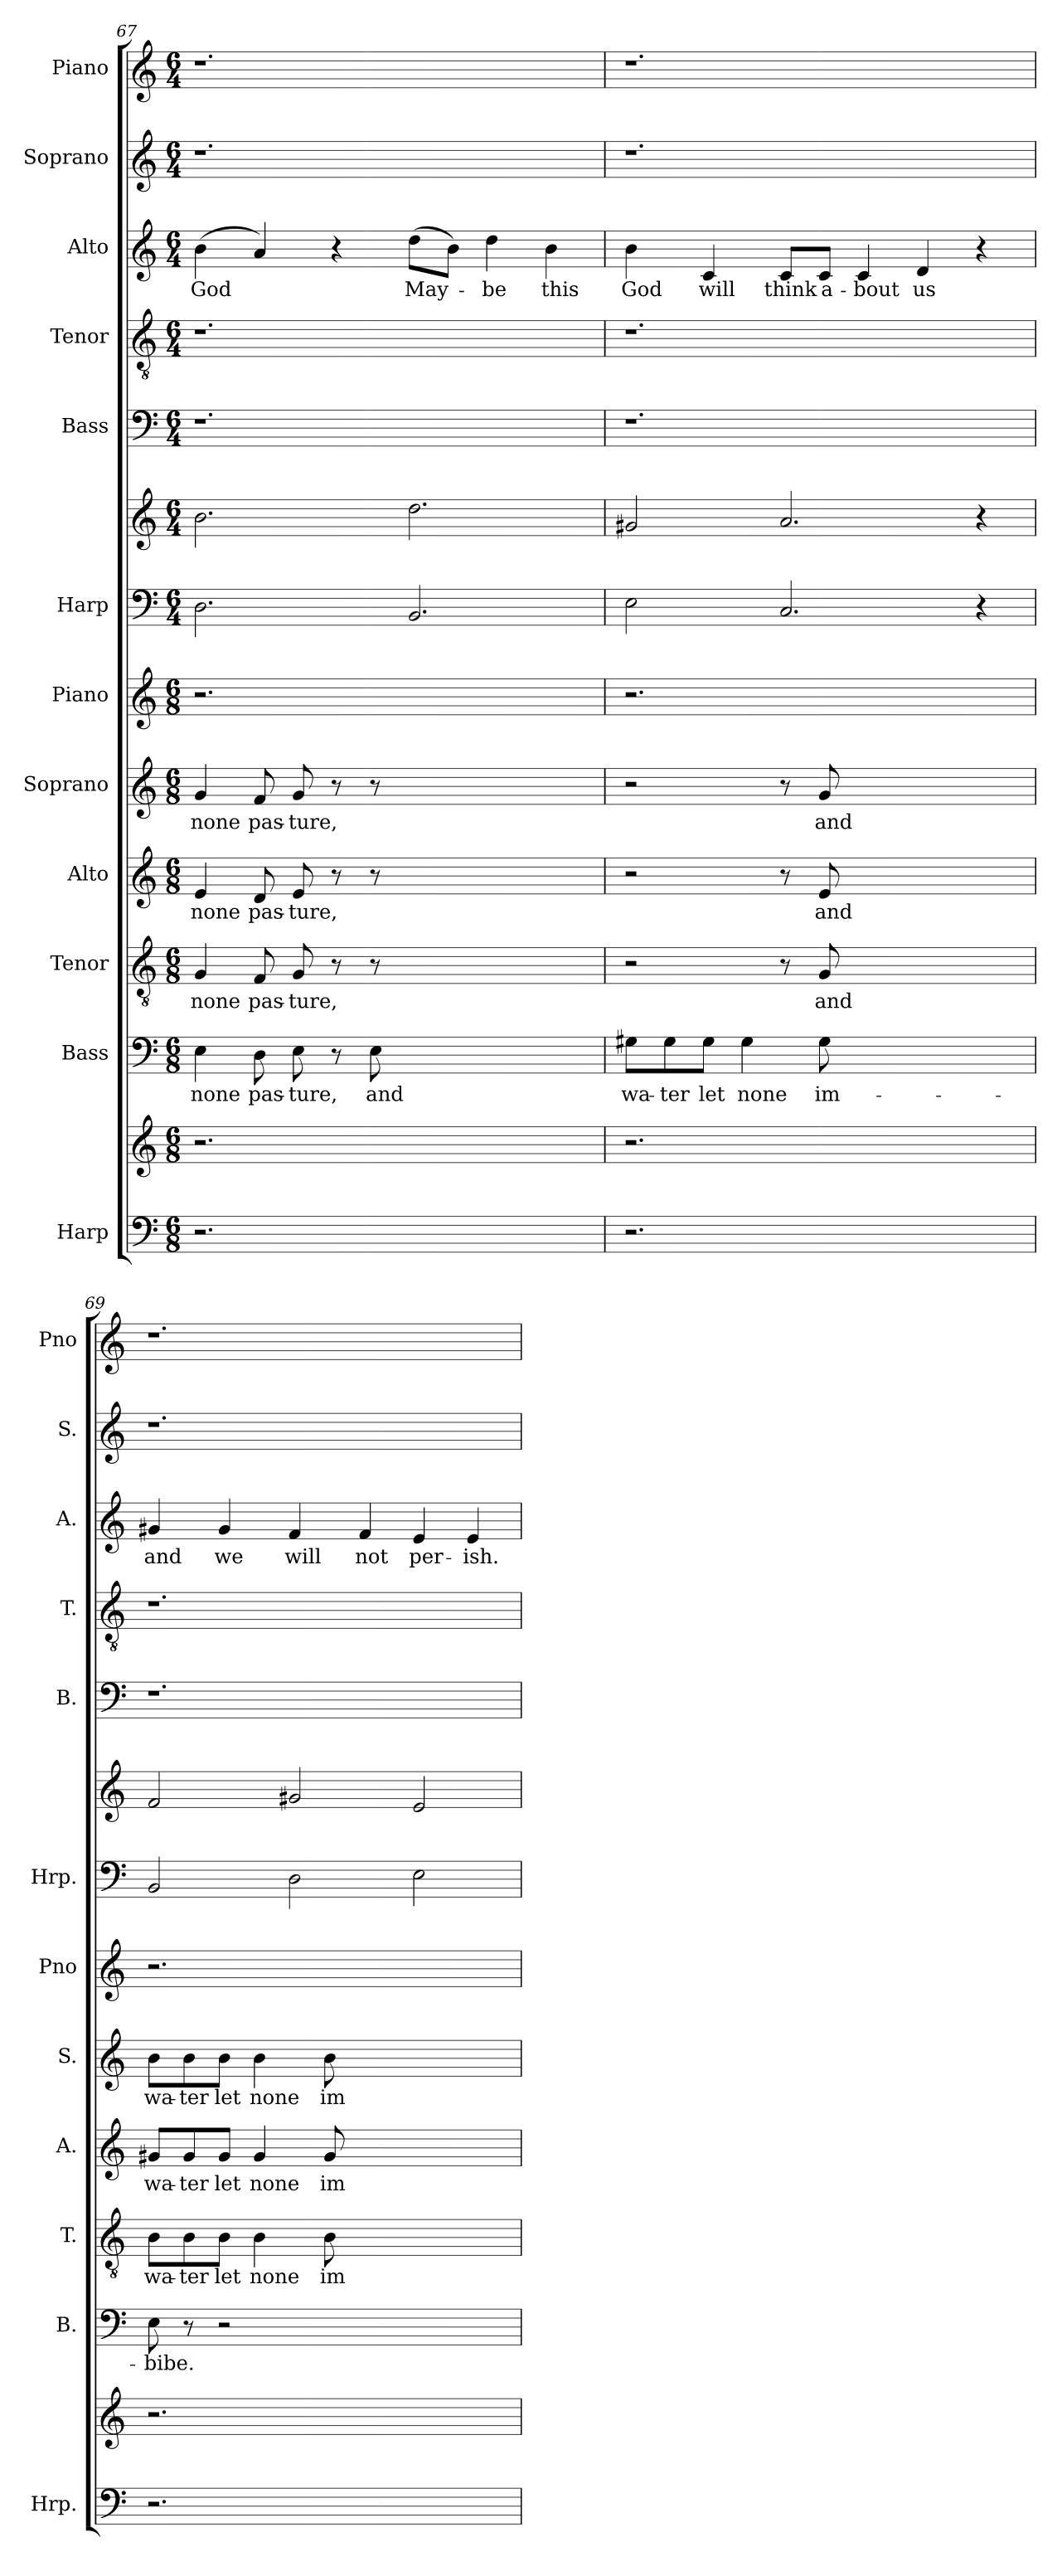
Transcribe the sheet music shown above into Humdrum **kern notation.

**kern	**kern	**kern	**text	**kern	**text	**kern	**text	**kern	**text	**kern	**kern	**kern	**kern	**kern	**kern	**text	**kern	**kern
*part12	*part12	*part11	*part11	*part10	*part10	*part9	*part9	*part8	*part8	*part7	*part6	*part6	*part5	*part4	*part3	*part3	*part2	*part1
*staff14	*staff13	*staff12	*staff12	*staff11	*staff11	*staff10	*staff10	*staff9	*staff9	*staff8	*staff7	*staff6	*staff5	*staff4	*staff3	*staff3	*staff2	*staff1
*I"Harp	*	*I"Bass	*	*I"Tenor	*	*I"Alto	*	*I"Soprano	*	*I"Piano	*I"Harp	*	*I"Bass	*I"Tenor	*I"Alto	*	*I"Soprano	*I"Piano
*I'Hrp.	*	*I'B.	*	*I'T.	*	*I'A.	*	*I'S.	*	*I'Pno	*I'Hrp.	*	*I'B.	*I'T.	*I'A.	*	*I'S.	*I'Pno
!!LO:PB:g=z
*clefF4	*clefG2	*clefF4	*	*clefGv2	*	*clefG2	*	*clefG2	*	*clefG2	*clefF4	*clefG2	*clefF4	*clefGv2	*clefG2	*	*clefG2	*clefG2
*k[]	*k[]	*k[]	*	*k[]	*	*k[]	*	*k[]	*	*k[]	*k[]	*k[]	*k[]	*k[]	*k[]	*	*k[]	*k[]
*M6/8	*M6/8	*M6/8	*	*M6/8	*	*M6/8	*	*M6/8	*	*M6/8	*M6/4	*M6/4	*M6/4	*M6/4	*M6/4	*	*M6/4	*M6/4
=67	=67	=67	=67	=67	=67	=67	=67	=67	=67	=67	=67	=67	=67	=67	=67	=67	=67	=67
!	!	!	!LO:LY:b	!	!LO:LY:b	!	!LO:LY:b	!	!LO:LY:b	!	!	!	!	!	!	!LO:LY:b	!	!
2.r	2.r	4E\	none	4G/	none	4e/	none	4g/	none	2.r	2.D\	2.b\	1.r	1.r	(>4b\	God	1.r	1.r
!	!	!	!LO:LY:b	!	!LO:LY:b	!	!LO:LY:b	!	!LO:LY:b	!	!	!	!	!	!	!	!	!
.	.	8D\	pas-	8F/	pas-	8d/	pas-	8f/	pas-	.	.	.	.	.	4a/)	.	.	.
!	!	!	!LO:LY:b	!	!LO:LY:b	!	!LO:LY:b	!	!LO:LY:b	!	!	!	!	!	!	!	!	!
.	.	8E\	-ture,	8G/	-ture,	8e/	-ture,	8g/	-ture,	.	.	.	.	.	.	.	.	.
.	.	8r	.	8r	.	8r	.	8r	.	.	.	.	.	.	4r	.	.	.
!	!	!	!LO:LY:b	!	!	!	!	!	!	!	!	!	!	!	!	!	!	!
.	.	8E\	and	8r	.	8r	.	8r	.	.	.	.	.	.	.	.	.	.
!	!	!	!	!	!	!	!	!	!	!	!	!	!	!	!	!LO:LY:b	!	!
2.ryy	2.ryy	2.ryy	.	2.ryy	.	2.ryy	.	2.ryy	.	2.ryy	2.BB/	2.dd\	.	.	(>8dd\L	May-	.	.
.	.	.	.	.	.	.	.	.	.	.	.	.	.	.	8b\J)	.	.	.
!	!	!	!	!	!	!	!	!	!	!	!	!	!	!	!	!LO:LY:b	!	!
.	.	.	.	.	.	.	.	.	.	.	.	.	.	.	4dd\	-be	.	.
!	!	!	!	!	!	!	!	!	!	!	!	!	!	!	!	!LO:LY:b	!	!
.	.	.	.	.	.	.	.	.	.	.	.	.	.	.	4b\	this	.	.
!!LO:LB:g=z
=68	=68	=68	=68	=68	=68	=68	=68	=68	=68	=68	=68	=68	=68	=68	=68	=68	=68	=68
!	!	!	!LO:LY:b	!	!	!	!	!	!	!	!	!	!	!	!	!LO:LY:b	!	!
2.r	2.r	8G#X\L	wa-	2r	.	2r	.	2r	.	2.r	2E\	2g#X/	1.r	1.r	4b\	God	1.r	1.r
!	!	!	!LO:LY:b	!	!	!	!	!	!	!	!	!	!	!	!	!	!	!
.	.	8G#\	-ter	.	.	.	.	.	.	.	.	.	.	.	.	.	.	.
!	!	!	!LO:LY:b	!	!	!	!	!	!	!	!	!	!	!	!	!LO:LY:b	!	!
.	.	8G#\J	let	.	.	.	.	.	.	.	.	.	.	.	4c/	will	.	.
!	!	!	!LO:LY:b	!	!	!	!	!	!	!	!	!	!	!	!	!	!	!
.	.	4G#\	none	.	.	.	.	.	.	.	.	.	.	.	.	.	.	.
!	!	!	!	!	!	!	!	!	!	!	!	!	!	!	!	!LO:LY:b	!	!
.	.	.	.	8r	.	8r	.	8r	.	.	2.C/	2.a/	.	.	8c/L	think	.	.
!	!	!	!LO:LY:b	!	!LO:LY:b	!	!LO:LY:b	!	!LO:LY:b	!	!	!	!	!	!	!LO:LY:b	!	!
.	.	8G#\	im-	8G/	and	8e/	and	8g/	and	.	.	.	.	.	8c/J	a-	.	.
!	!	!	!	!	!	!	!	!	!	!	!	!	!	!	!	!LO:LY:b	!	!
2.ryy	2.ryy	2.ryy	.	2.ryy	.	2.ryy	.	2.ryy	.	2.ryy	.	.	.	.	4c/	-bout	.	.
!	!	!	!	!	!	!	!	!	!	!	!	!	!	!	!	!LO:LY:b	!	!
.	.	.	.	.	.	.	.	.	.	.	.	.	.	.	4d/	us	.	.
.	.	.	.	.	.	.	.	.	.	.	4r	4r	.	.	4r	.	.	.
=69	=69	=69	=69	=69	=69	=69	=69	=69	=69	=69	=69	=69	=69	=69	=69	=69	=69	=69
!	!	!	!LO:LY:b	!	!LO:LY:b	!	!LO:LY:b	!	!LO:LY:b	!	!	!	!	!	!	!LO:LY:b	!	!
2.r	2.r	8E\	-bibe.	8B\L	wa-	8g#X/L	wa-	8b\L	wa-	2.r	2BB/	2f/	1.r	1.r	4g#X/	and	1.r	1.r
!	!	!	!	!	!LO:LY:b	!	!LO:LY:b	!	!LO:LY:b	!	!	!	!	!	!	!	!	!
.	.	8r	.	8B\	-ter	8g#/	-ter	8b\	-ter	.	.	.	.	.	.	.	.	.
!	!	!	!	!	!LO:LY:b	!	!LO:LY:b	!	!LO:LY:b	!	!	!	!	!	!	!LO:LY:b	!	!
.	.	2r	.	8B\J	let	8g#/J	let	8b\J	let	.	.	.	.	.	4g#/	we	.	.
!	!	!	!	!	!LO:LY:b	!	!LO:LY:b	!	!LO:LY:b	!	!	!	!	!	!	!	!	!
.	.	.	.	4B\	none	4g#/	none	4b\	none	.	.	.	.	.	.	.	.	.
!	!	!	!	!	!	!	!	!	!	!	!	!	!	!	!	!LO:LY:b	!	!
.	.	.	.	.	.	.	.	.	.	.	2D\	2g#X/	.	.	4f/	will	.	.
!	!	!	!	!	!LO:LY:b	!	!LO:LY:b	!	!LO:LY:b	!	!	!	!	!	!	!	!	!
.	.	.	.	8B\	im-	8g#/	im-	8b\	im-	.	.	.	.	.	.	.	.	.
!	!	!	!	!	!	!	!	!	!	!	!	!	!	!	!	!LO:LY:b	!	!
2.ryy	2.ryy	2.ryy	.	2.ryy	.	2.ryy	.	2.ryy	.	2.ryy	.	.	.	.	4f/	not	.	.
!	!	!	!	!	!	!	!	!	!	!	!	!	!	!	!	!LO:LY:b	!	!
.	.	.	.	.	.	.	.	.	.	.	2E\	2e/	.	.	4e/	per-	.	.
!	!	!	!	!	!	!	!	!	!	!	!	!	!	!	!	!LO:LY:b	!	!
.	.	.	.	.	.	.	.	.	.	.	.	.	.	.	4e/	-ish.	.	.
=	=	=	=	=	=	=	=	=	=	=	=	=	=	=	=	=	=	=
*-	*-	*-	*-	*-	*-	*-	*-	*-	*-	*-	*-	*-	*-	*-	*-	*-	*-	*-
